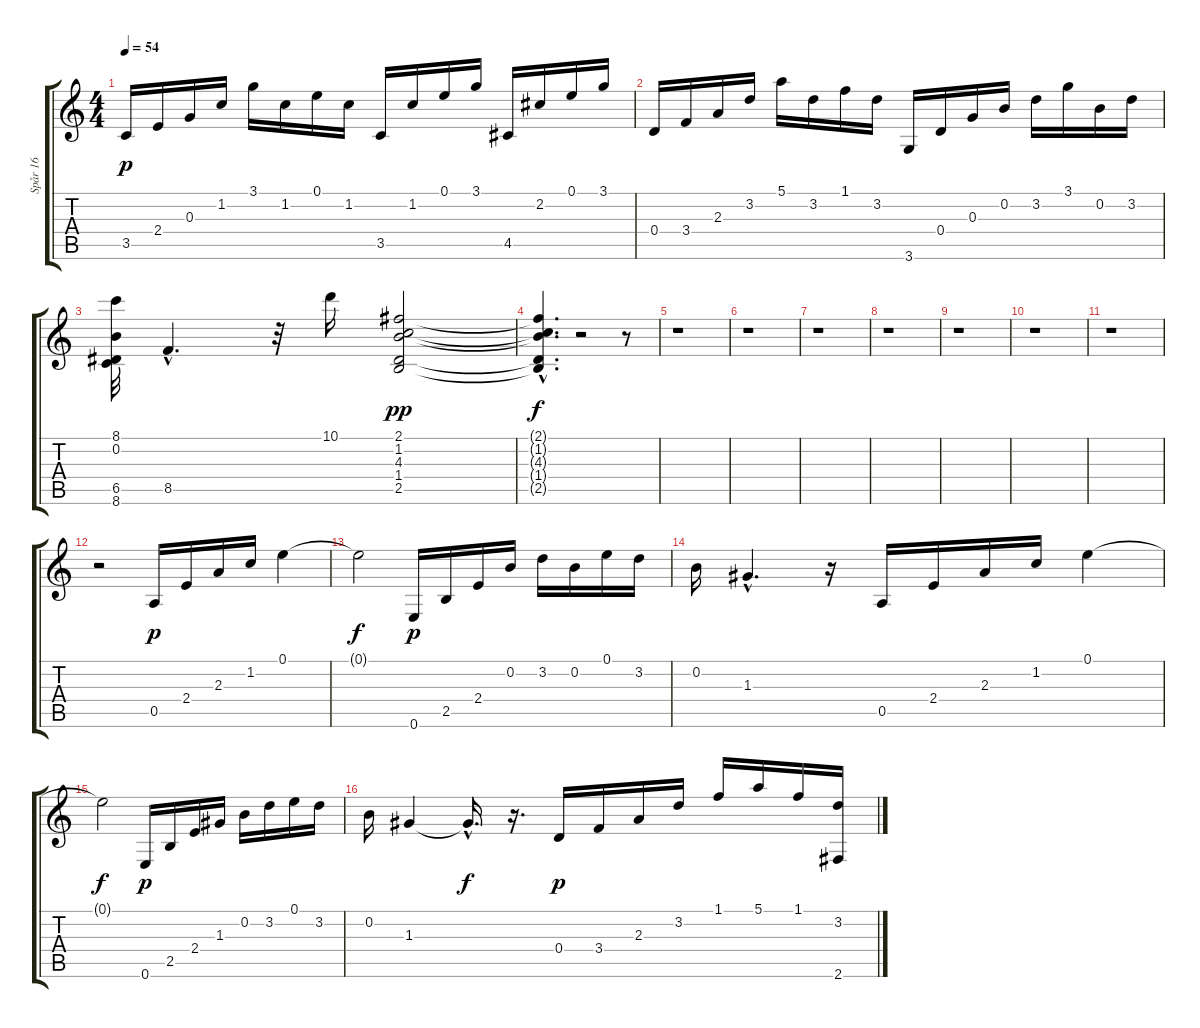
\track ("Spår 16" "Spår 16") {instrument electricguitarclean}
\staff {score tabs}
\tuning (E4 B3 G3 D3 A2 E2) {hide}
\ts (4 4)
\tempo 54
\clef g2
\ks c
3.5.16{dy p} 2.4.16 0.3.16 1.2.16 3.1.16 1.2.16 0.1.16 1.2.16 3.5.16 1.2.16 0.1.16 3.1.16 4.5.16 2.2.16 0.1.16 3.1.16 |
0.4.16 3.4.16 2.3.16 3.2.16 5.1.16 3.2.16 1.1.16 3.2.16 3.6.16 0.4.16 0.3.16 0.2.16 3.2.16 3.1.16 0.2.16 3.2.16 |
(8.1 0.2 6.5 8.6).32 8.5{hac}.4{d} r.32 10.1.16 (2.1 1.2 4.3 1.4 2.5).2{dy pp} |
(2.1{hac t} 1.2{hac t} 4.3{hac t} 1.4{hac t} 2.5{hac t}).4{d dy f} r.2 r.8 |
r.1 |
r.1 |
r.1 |
r.1 |
r.1 |
r.1 |
r.1 |
r.2 0.5.16{dy p} 2.4.16 2.3.16 1.2.16 0.1.4 |
0.1{t}.2{dy f} 0.6.16{dy p} 2.5.16 2.4.16 0.2.16 3.2.16 0.2.16 0.1.16 3.2.16 |
0.2.16 1.3{hac}.4{d} r.16 0.5.16 2.4.16 2.3.16 1.2.16 0.1.4 |
0.1{t}.2{dy f} 0.6.16{dy p} 2.5.16 2.4.16 1.3.16 0.2.16 3.2.16 0.1.16 3.2.16 |
0.2.16 1.3.4 1.3{hac t}.16{d dy f} r.16{d} 0.4.16{dy p} 3.4.16 2.3.16 3.2.16 1.1.16 5.1.16 1.1.16 (3.2 2.6).16
